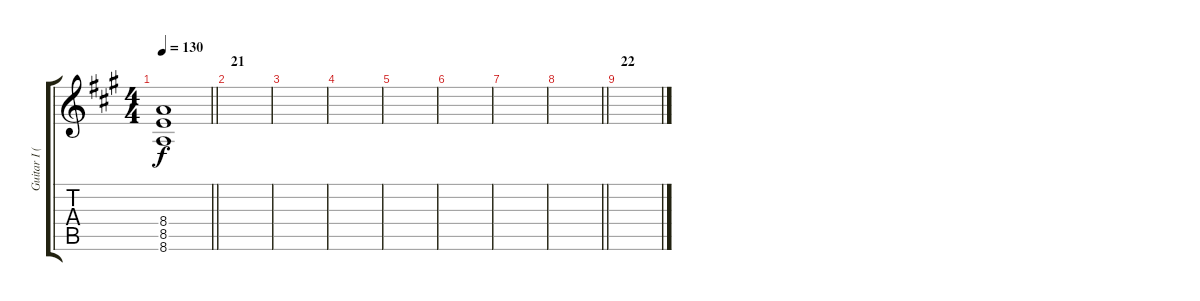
\track ("Guitar I (Hizaki)" "Guitar I (") {instrument overdrivenguitar}
\staff {score tabs}
\tuning (Eb4 Bb3 Gb3 Db3 Ab2 Db2) {hide}
\ts (4 4)
\tempo 130
\clef g2
\barLineRight lightlight
\ks f#minor
(8.4 8.5 8.6).1{dy f} |
\section ("" "21")
|
|
|
|
|
|
\barLineRight lightlight
|
\section ("" "22")
